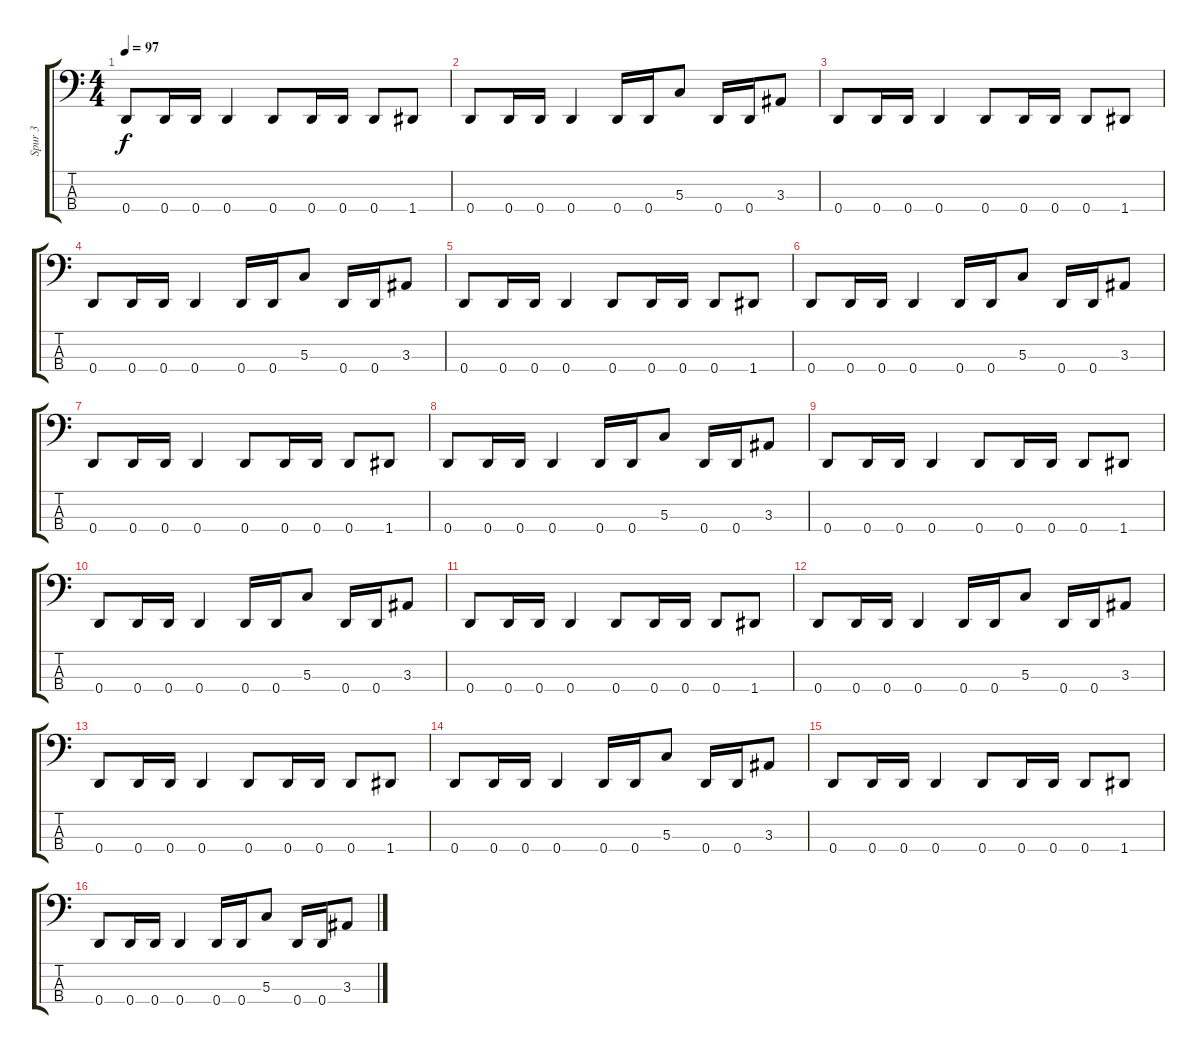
\track ("Spur 3" "Spur 3") {instrument electricbasspick}
\staff {score tabs}
\tuning (F2 C2 G1 D1) {hide}
\ts (4 4)
\tempo 97
\clef f4
\ks c
0.4.8{dy f instrument electricbasspick} 0.4.16 0.4.16 0.4.4 0.4.8 0.4.16 0.4.16 0.4.8 1.4.8 |
0.4.8 0.4.16 0.4.16 0.4.4 0.4.16 0.4.16 5.3.8 0.4.16 0.4.16 3.3.8 |
0.4.8 0.4.16 0.4.16 0.4.4 0.4.8 0.4.16 0.4.16 0.4.8 1.4.8 |
0.4.8 0.4.16 0.4.16 0.4.4 0.4.16 0.4.16 5.3.8 0.4.16 0.4.16 3.3.8 |
0.4.8 0.4.16 0.4.16 0.4.4 0.4.8 0.4.16 0.4.16 0.4.8 1.4.8 |
0.4.8 0.4.16 0.4.16 0.4.4 0.4.16 0.4.16 5.3.8 0.4.16 0.4.16 3.3.8 |
0.4.8 0.4.16 0.4.16 0.4.4 0.4.8 0.4.16 0.4.16 0.4.8 1.4.8 |
0.4.8 0.4.16 0.4.16 0.4.4 0.4.16 0.4.16 5.3.8 0.4.16 0.4.16 3.3.8 |
0.4.8 0.4.16 0.4.16 0.4.4 0.4.8 0.4.16 0.4.16 0.4.8 1.4.8 |
0.4.8 0.4.16 0.4.16 0.4.4 0.4.16 0.4.16 5.3.8 0.4.16 0.4.16 3.3.8 |
0.4.8 0.4.16 0.4.16 0.4.4 0.4.8 0.4.16 0.4.16 0.4.8 1.4.8 |
0.4.8 0.4.16 0.4.16 0.4.4 0.4.16 0.4.16 5.3.8 0.4.16 0.4.16 3.3.8 |
0.4.8 0.4.16 0.4.16 0.4.4 0.4.8 0.4.16 0.4.16 0.4.8 1.4.8 |
0.4.8 0.4.16 0.4.16 0.4.4 0.4.16 0.4.16 5.3.8 0.4.16 0.4.16 3.3.8 |
0.4.8 0.4.16 0.4.16 0.4.4 0.4.8 0.4.16 0.4.16 0.4.8 1.4.8 |
0.4.8 0.4.16 0.4.16 0.4.4 0.4.16 0.4.16 5.3.8 0.4.16 0.4.16 3.3.8
